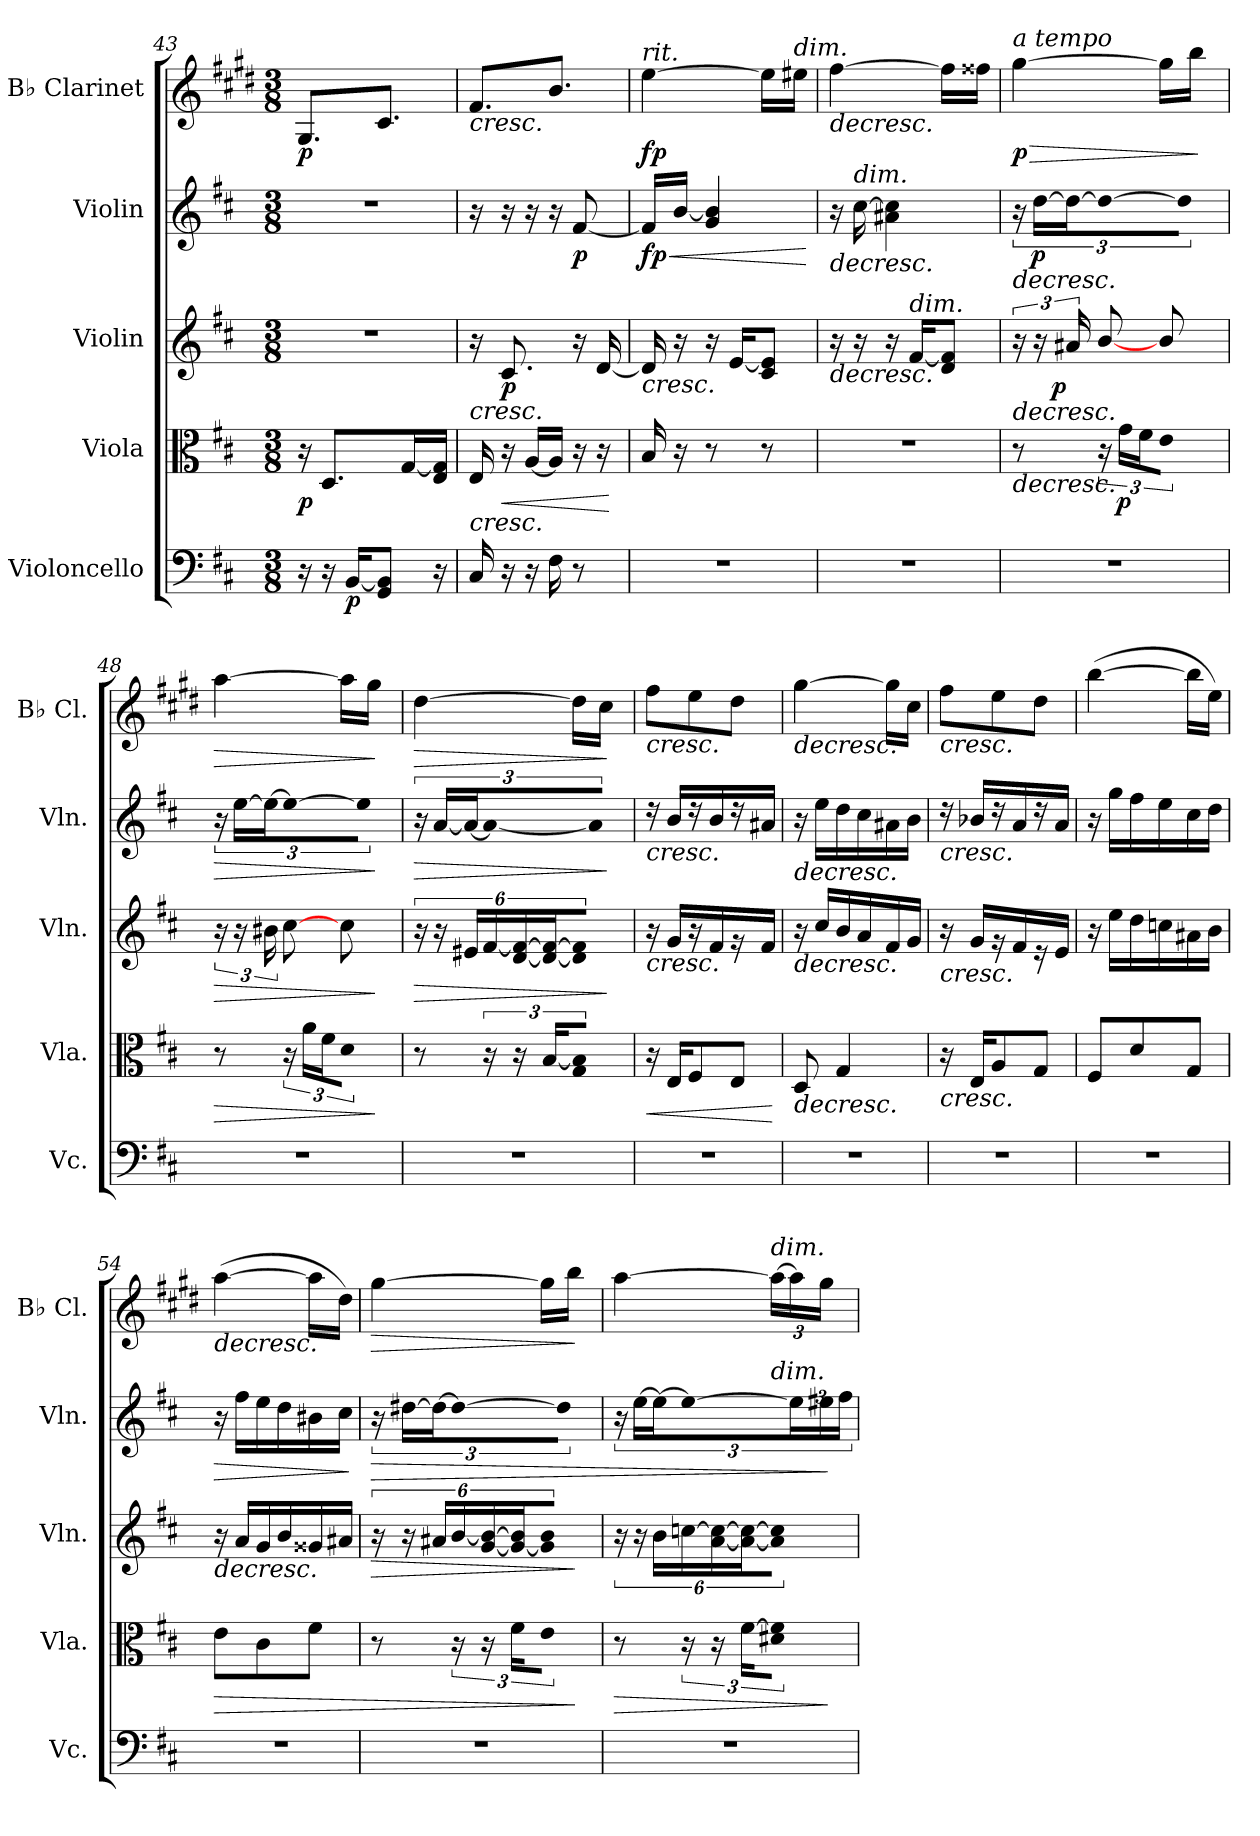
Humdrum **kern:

**kern	**dynam	**kern	**dynam	**kern	**dynam	**kern	**dynam	**kern	**dynam
*part5	*part5	*part4	*part4	*part3	*part3	*part2	*part2	*part1	*part1
*staff5	*staff5	*staff4	*staff4	*staff3	*staff3	*staff2	*staff2	*staff1	*staff1
*I"Violoncello	*	*I"Viola	*	*I"Violin	*	*I"Violin	*	*I"B♭ Clarinet	*
*I'Vc.	*	*I'Vla.	*	*I'Vln.	*	*I'Vln.	*	*I'B♭ Cl.	*
*clefF4	*	*clefC3	*	*clefG2	*	*clefG2	*	*clefG2	*
*	*	*	*	*	*	*	*	*ITrd1c2	*
*k[f#c#]	*	*k[f#c#]	*	*k[f#c#]	*	*k[f#c#]	*	*k[f#c#]	*
*M3/8	*	*M3/8	*	*M3/8	*	*M3/8	*	*M3/8	*
=43	=43	=43	=43	=43	=43	=43	=43	=43	=43
!	!	!	!LO:DY:b	!	!	!	!	!	!LO:DY:b
16r	.	16r	p	4.r	.	4.r	.	8.F#/L	p
16r	.	8.D/L	.	.	.	.	.	.	.
!	!LO:DY:b	!	!	!	!	!	!	!	!
[16BB/KL	p	.	.	.	.	.	.	.	.
8GG/ 8BB/]J	.	.	.	.	.	.	.	8.B/J	.
.	.	[16G/L	.	.	.	.	.	.	.
16r	.	16E/ 16G/]JJ	.	.	.	.	.	.	.
=44	=44	=44	=44	=44	=44	=44	=44	=44	=44
!	!	!	!LO:HP:b	!	!LO:HP:b	!	!	!	!LO:HP:b
16C#/	.	16E/	<	16r	<	16r	.	8.e/L	<
!	!	!	!LO:HP:b	!	!LO:DY:b	!	!	!	!
16r	.	16r	<	8.c#/	p	16r	.	.	.
16r	.	[16A/LL	.	.	.	16r	.	.	.
16F#\	.	16A/JJ]	.	.	.	16r	.	8.a/J	.
!	!	!	!	!	!	!	!LO:DY:b	!	!
8r	.	16r	.	16r	.	[8f#/	p	.	.
.	.	16r	.	[16d/	.	.	.	.	.
.	.	.	[	.	[	.	.	.	.
=45	=45	=45	=45	=45	=45	=45	=45	=45	=45
!	!	!	!	!	!	!	!	!LO:TX:a:i:t=rit.	!
!	!	!	!	!	!LO:HP:b	!	!LO:HP:b	!	!
!	!	!	!	!	!	!	!LO:DY:n=1:b	!	!LO:DY:b
4.r	.	16B/	.	16d/]	<	16f#/LL]	< fp	[4dd\	fp
.	.	16r	.	16r	.	[16b/JJ	.	.	.
.	.	8r	.	16r	.	4g/ 4b/]	.	.	.
.	.	.	.	[16e/KL	.	.	.	.	.
.	.	8r	.	8c#/ 8e/]J	.	.	.	16dd\LL]	.
!	!	!	!	!	!	!	!	!LO:TX:a:i:t=dim.	!
.	.	.	.	.	.	.	.	16dd#X\JJ	.
.	.	.	.	.	.	.	[	.	.
=46	=46	=46	=46	=46	=46	=46	=46	=46	=46
!	!	!	!	!	!LO:HP:b	!	!LO:HP:b	!	!LO:HP:b
4.r	.	4.r	.	16r	>	16r	>	[4ee\	>
!	!	!	!	!	!	!LO:TX:a:i:t=dim.	!	!	!
.	.	.	.	16r	.	[16cc#\	.	.	.
.	.	.	.	16r	.	4a#X\ 4cc#\]	.	.	.
!	!	!	!	!LO:TX:a:i:t=dim.	!	!	!	!	!
.	.	.	.	[16f#/KL	.	.	.	.	.
.	.	.	.	8d/ 8f#/]J	.	.	.	16ee\LL]	.
.	.	.	.	.	.	.	.	16ee#X\JJ	.
.	.	.	.	.	[	.	.	.	[
=47	=47	=47	=47	=47	=47	=47	=47	=47	=47
!	!	!	!	!	!	!	!	!LO:TX:a:i:t=a tempo	!
!	!	!	!LO:HP:b	!	!LO:HP:b	!	!LO:HP:b	!	!LO:HP:b
!	!	!	!	!	!	!	!	!	!LO:DY:n=1:b
4.r	.	8r	>	24r	>	24r	>	[4ff#\	> p
!	!	!	!	!	!	!	!LO:DY:b	!	!
.	.	.	.	24r	.	[24dd\LL	p	.	.
!	!	!	!	!	!LO:DY:b	!	!	!	!
.	.	.	.	24a#X/LL	p	24dd\J_	.	.	.
.	.	24r	.	[8b/	.	8dd\_	.	.	.
!	!	!	!LO:DY:b	!	!	!	!	!	!
.	.	24g\LL	p	.	.	.	.	.	.
.	.	24f#\J	.	.	.	.	.	.	.
.	.	8e\J	.	8b/J	.	8dd\J]	.	16ff#\LL]	.
.	.	.	.	.	.	.	.	16aa\JJ	.
.	.	.	[	.	]	.	]	.	]
!!LO:PB:g=z
=48	=48	=48	=48	=48	=48	=48	=48	=48	=48
!	!	!	!LO:HP:b	!	!LO:HP:b	!	!LO:HP:b	!	!LO:HP:b
4.r	.	8r	>	24r	>	24r	>	[4gg\	>
.	.	.	.	24r	.	[24ee\LL	.	.	.
.	.	.	.	24b#X\LL	.	24ee\J_	.	.	.
.	.	24r	.	[8cc#\	.	8ee\_	.	.	.
.	.	24a\LL	.	.	.	.	.	.	.
.	.	24f#\J	.	.	.	.	.	.	.
.	.	8d\J	.	8cc#\J	.	8ee\J]	.	16gg\LL]	.
.	.	.	.	.	.	.	.	16ff#\JJ	.
.	.	.	]	.	]	.	]	.	]
=49	=49	=49	=49	=49	=49	=49	=49	=49	=49
!	!	!	!	!	!LO:HP:b	!	!LO:HP:b	!	!LO:HP:b
4.r	.	8r	.	24r	>	24r	>	[4cc#\	>
.	.	.	.	24r	.	[24a/LL	.	.	.
.	.	.	.	24e#X/LL	.	24a/J_	.	.	.
*	*	*	*	*Xbrackettup	*	*	*	*	*
.	.	24r	.	[24f#/	.	8a/_	.	.	.
.	.	24r	.	[24d/ 24f#/_	.	.	.	.	.
.	.	[24B/KL	.	24d/_ 24f#/_J	.	.	.	.	.
.	.	8G/ 8B/]J	.	8d/] 8f#/]J	.	8a/J]	.	16cc#\LL]	.
.	.	.	.	.	.	.	.	16b\JJ	.
.	.	.	.	.	]	.	]	.	]
=50	=50	=50	=50	=50	=50	=50	=50	=50	=50
!	!	!	!LO:HP:b	!	!LO:HP:b	!	!LO:HP:b	!	!LO:HP:b
4.r	.	16r	<	16r	<	16rdd	<	8ee\L	<
.	.	16E/KL	.	16g/LL	.	16b/LL	.	.	.
.	.	8F#/	.	16r	.	16rdd	.	8dd\	.
.	.	.	.	16f#/	.	16b/	.	.	.
.	.	8E/J	.	16r	.	16rdd	.	8cc#\J	.
.	.	.	.	16f#/JJ	.	16a#X/JJ	.	.	.
.	.	.	] [	.	]	.	]	.	]
=51	=51	=51	=51	=51	=51	=51	=51	=51	=51
!	!	!	!LO:HP:b	!	!LO:HP:b	!	!LO:HP:b	!	!LO:HP:b
4.r	.	8D/	>	16r	>	16r	>	[4ff#\	>
.	.	.	.	16cc#/LL	.	16ee\LL	.	.	.
.	.	4G/	.	16b/	.	16dd\	.	.	.
.	.	.	.	16a/	.	16cc#\	.	.	.
.	.	.	.	16f#/	.	16a#X\	.	16ff#\LL]	.
.	.	.	.	16g/JJ	.	16b\JJ	.	16b\JJ	.
.	.	.	.	.	[	.	[	.	[
=52	=52	=52	=52	=52	=52	=52	=52	=52	=52
!	!	!	!LO:HP:b	!	!LO:HP:b	!	!LO:HP:b	!	!LO:HP:b
4.r	.	16r	<	16r	<	16rdd	<	8ee\L	<
.	.	16E/KL	.	16g/LL	.	16b-X/LL	.	.	.
.	.	8A/	.	16r	.	16rdd	.	8dd\	.
.	.	.	.	16f#/	.	16a/	.	.	.
.	.	8G/J	.	16r	.	16rdd	.	8cc#\J	.
.	.	.	.	16e/JJ	.	16a/JJ	.	.	.
!!LO:LB:g=z
=53	=53	=53	=53	=53	=53	=53	=53	=53	=53
4.r	.	8F#/L	.	16r	.	16r	.	(>[4aa\	.
.	.	.	.	16ee\LL	.	16gg\LL	.	.	.
.	.	8d/	.	16dd\	.	16ff#\	.	.	.
.	.	.	.	16ccn\	.	16ee\	.	.	.
.	.	8G/J	.	16a#X\	.	16cc#\	.	16aa\LL]	.
.	.	.	.	16b\JJ	.	16dd\JJ	.	16dd\JJ)	.
.	.	.	]	.	]	.	]	.	]
=54	=54	=54	=54	=54	=54	=54	=54	=54	=54
!	!	!	!LO:HP:b	!	!LO:HP:b	!	!LO:HP:b	!	!LO:HP:b
4.r	.	8e\L	>	16r	>	16r	>	(>[4gg\	>
.	.	.	.	16a/LL	.	16ff#\LL	.	.	.
.	.	8c#\	.	16g/	.	16ee\	.	.	.
.	.	.	.	16b/	.	16dd\	.	.	.
.	.	8f#\J	.	16g##X/	.	16b#X\	.	16gg\LL]	.
.	.	.	.	16a#X/JJ	.	16cc#\JJ	.	16cc#\JJ)	.
.	.	.	[	.	[	.	[ ]	.	[
=55	=55	=55	=55	=55	=55	=55	=55	=55	=55
*	*	*	*	*brackettup	*	*	*	*	*
!	!	!	!	!	!LO:HP:b	!	!LO:HP:b	!	!LO:HP:b
4.r	.	8r	.	24r	>	24r	>	[4ff#\	>
.	.	.	.	24r	.	[24dd#X\LL	.	.	.
.	.	.	.	24a#X/LL	.	24dd#\J_	.	.	.
*	*	*	*	*Xbrackettup	*	*	*	*	*
.	.	24r	.	[24b/	.	8dd#\_	.	.	.
.	.	24r	.	[24g/ 24b/_	.	.	.	.	.
.	.	24f#\KL	.	24g/_ 24b/]J	.	.	.	.	.
.	.	8e\J	.	8g/] 8b/J	.	8dd#\J]	.	16ff#\LL]	.
.	.	.	.	.	.	.	.	16aa\JJ	.
.	.	.	]	.	]	.	.	.	]
=56	=56	=56	=56	=56	=56	=56	=56	=56	=56
!	!	!	!LO:HP:b	!	!	!	!	!	!
*	*	*	*	*brackettup	*	*	*	*	*
4.r	.	8r	>	24r	.	24r	.	[4gg\	.
.	.	.	.	24r	.	[24ee\LL	.	.	.
.	.	.	.	24b\LL	.	24ee\J_	.	.	.
*	*	*	*	*Xbrackettup	*	*	*	*	*
.	.	24r	.	[24ccn\	.	8ee\_	.	.	.
.	.	24r	.	[24a\ 24cc\_	.	.	.	.	.
.	.	[24f#\KL	.	24a\_ 24cc\_J	.	.	.	.	.
*	*	*	*	*	*	*Xbrackettup	*	*Xbrackettup	*
!	!	!	!	!	!	!	!	!LO:TX:a:i:t=dim.	!
!	!	!	!	!	!	!LO:TX:a:i:t=dim.	!	!	!
.	.	8d#X\ 8f#\]J	.	8a\] 8cc\]J	.	24ee\L]	.	24gg\LL_	.
.	.	.	.	.	.	24ee#X\	.	24gg\]	.
.	.	.	.	.	.	24ff#\JJ	.	24ff#\JJ	.
.	.	.	]	.	]	.	]	.	]
=	=	=	=	=	=	=	=	=	=
*-	*-	*-	*-	*-	*-	*-	*-	*-	*-
